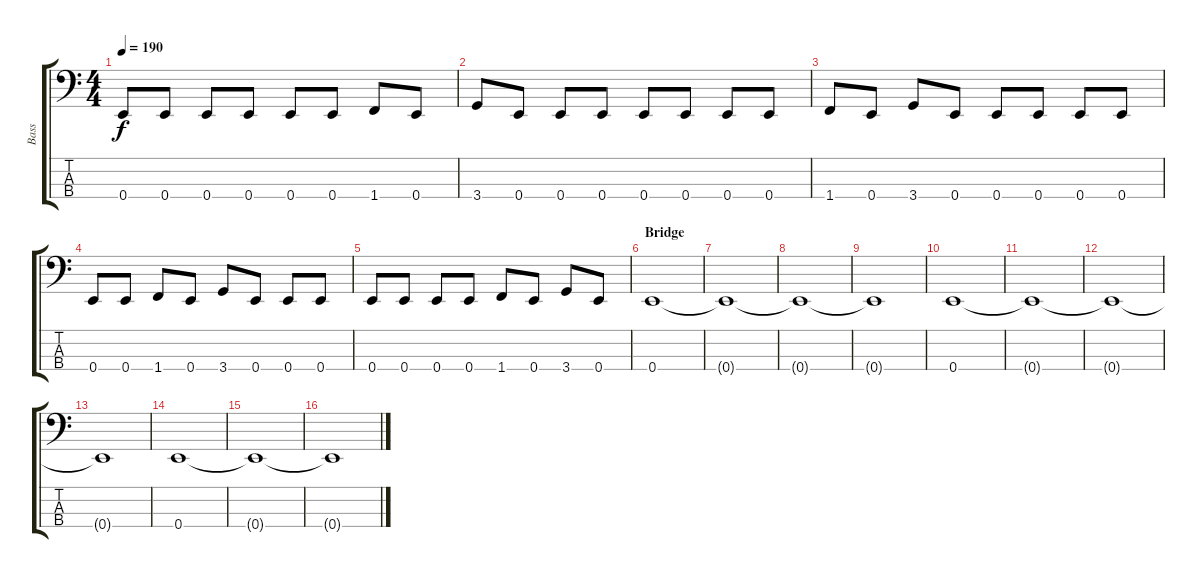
\track ("Bass" "Bass") {instrument electricbassfinger}
\staff {score tabs}
\tuning (G2 D2 A1 E1) {hide}
\ts (4 4)
\tempo 190
\clef f4
\ks c
0.4.8{dy f} 0.4.8 0.4.8 0.4.8 0.4.8 0.4.8 1.4.8 0.4.8 |
3.4.8 0.4.8 0.4.8 0.4.8 0.4.8 0.4.8 0.4.8 0.4.8 |
1.4.8 0.4.8 3.4.8 0.4.8 0.4.8 0.4.8 0.4.8 0.4.8 |
0.4.8 0.4.8 1.4.8 0.4.8 3.4.8 0.4.8 0.4.8 0.4.8 |
0.4.8 0.4.8 0.4.8 0.4.8 1.4.8 0.4.8 3.4.8 0.4.8 |
\section ("" "Bridge")
0.4.1 |
0.4{t}.1 |
0.4{t}.1 |
0.4{t}.1 |
0.4.1 |
0.4{t}.1 |
0.4{t}.1 |
0.4{t}.1 |
0.4.1 |
0.4{t}.1 |
0.4{t}.1
